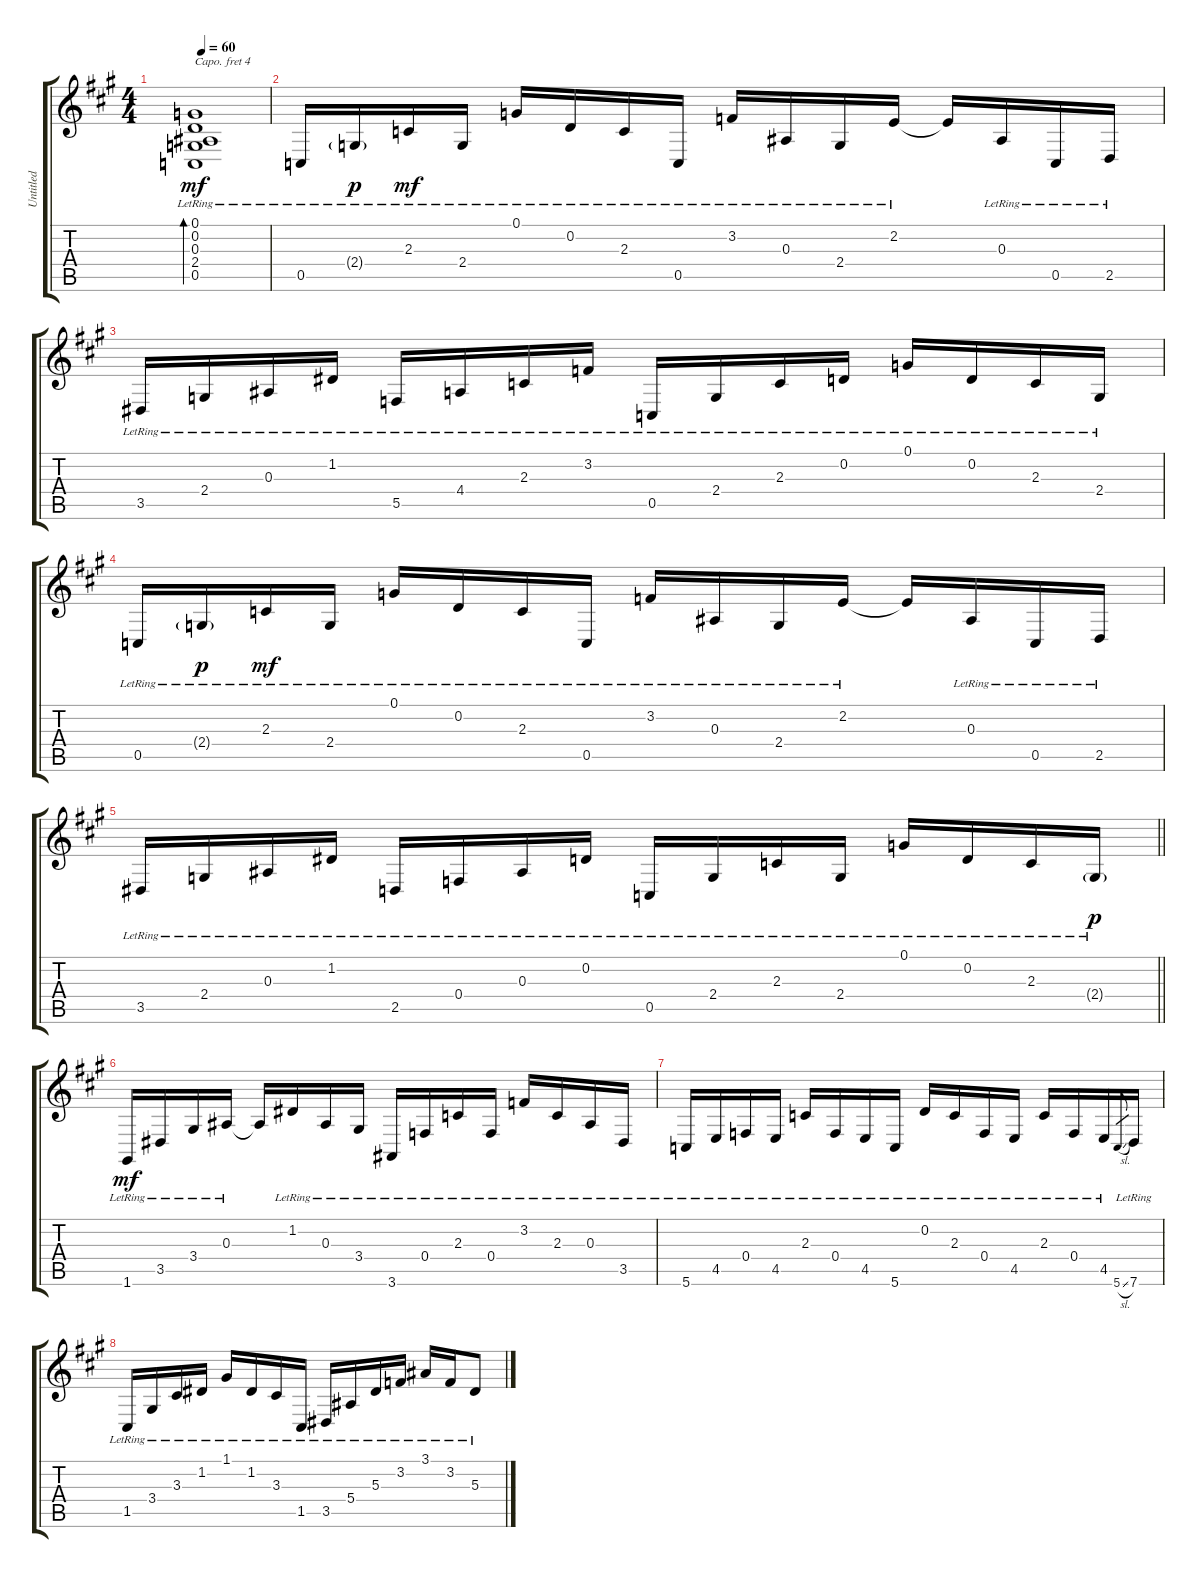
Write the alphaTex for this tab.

\track ("Untitled" "Untitled") {instrument sitar}
\staff {score tabs}
\capo 4
\tuning (Eb4 Bb3 Gb3 Db3 Ab2 Eb2) {hide}
\ts (4 4)
\tempo 60
\clef g2
\ks a
(0.1{lr} 0.2{lr} 0.3{lr} 2.4{lr} 0.5{lr}).1{bd 30 dy mf} |
0.5{lr}.16 2.4{g lr}.16{dy p} 2.3{lr}.16{dy mf} 2.4{lr}.16 0.1{lr}.16 0.2{lr}.16 2.3{lr}.16 0.5{lr}.16 3.2{lr}.16 0.3{lr}.16 2.4{lr}.16 2.2{lr}.16 2.2{t}.16 0.3{lr}.16 0.5{lr}.16 2.5{lr}.16 |
3.5{lr}.16 2.4{lr}.16 0.3{lr}.16 1.2{lr}.16 5.5{lr}.16 4.4{lr}.16 2.3{lr}.16 3.2{lr}.16 0.5{lr}.16 2.4{lr}.16 2.3{lr}.16 0.2{lr}.16 0.1{lr}.16 0.2{lr}.16 2.3{lr}.16 2.4{lr}.16 |
0.5{lr}.16 2.4{g lr}.16{dy p} 2.3{lr}.16{dy mf} 2.4{lr}.16 0.1{lr}.16 0.2{lr}.16 2.3{lr}.16 0.5{lr}.16 3.2{lr}.16 0.3{lr}.16 2.4{lr}.16 2.2{lr}.16 2.2{t}.16 0.3{lr}.16 0.5{lr}.16 2.5{lr}.16 |
\barLineRight lightlight
3.5{lr}.16 2.4{lr}.16 0.3{lr}.16 1.2{lr}.16 2.5{lr}.16 0.4{lr}.16 0.3{lr}.16 0.2{lr}.16 0.5{lr}.16 2.4{lr}.16 2.3{lr}.16 2.4{lr}.16 0.1{lr}.16 0.2{lr}.16 2.3{lr}.16 2.4{g lr}.16{dy p} |
1.6{lr}.16{dy mf} 3.5{lr}.16 3.4{lr}.16 0.3{lr}.16 0.3{t}.16 1.2{lr}.16 0.3{lr}.16 3.4{lr}.16 3.6{lr}.16 0.4{lr}.16 2.3{lr}.16 0.4{lr}.16 3.2{lr}.16 2.3{lr}.16 0.3{lr}.16 3.5{lr}.16 |
5.6{lr}.16 4.5{lr}.16 0.4{lr}.16 4.5{lr}.16 2.3{lr}.16 0.4{lr}.16 4.5{lr}.16 5.6{lr}.16 0.2{lr}.16 2.3{lr}.16 0.4{lr}.16 4.5{lr}.16 2.3{lr}.16 0.4{lr}.16 4.5{lr}.16 5.6{sl}.8{gr} 7.6{lr}.16 |
1.5{lr}.16 3.4{lr}.16 3.3{lr}.16 1.2{lr}.16 1.1{lr}.16 1.2{lr}.16 3.3{lr}.16 1.5{lr}.16 3.5{lr}.16 5.4{lr}.16 5.3{lr}.16 3.2{lr}.16 3.1{lr}.16 3.2{lr}.16 5.3{lr}.8
